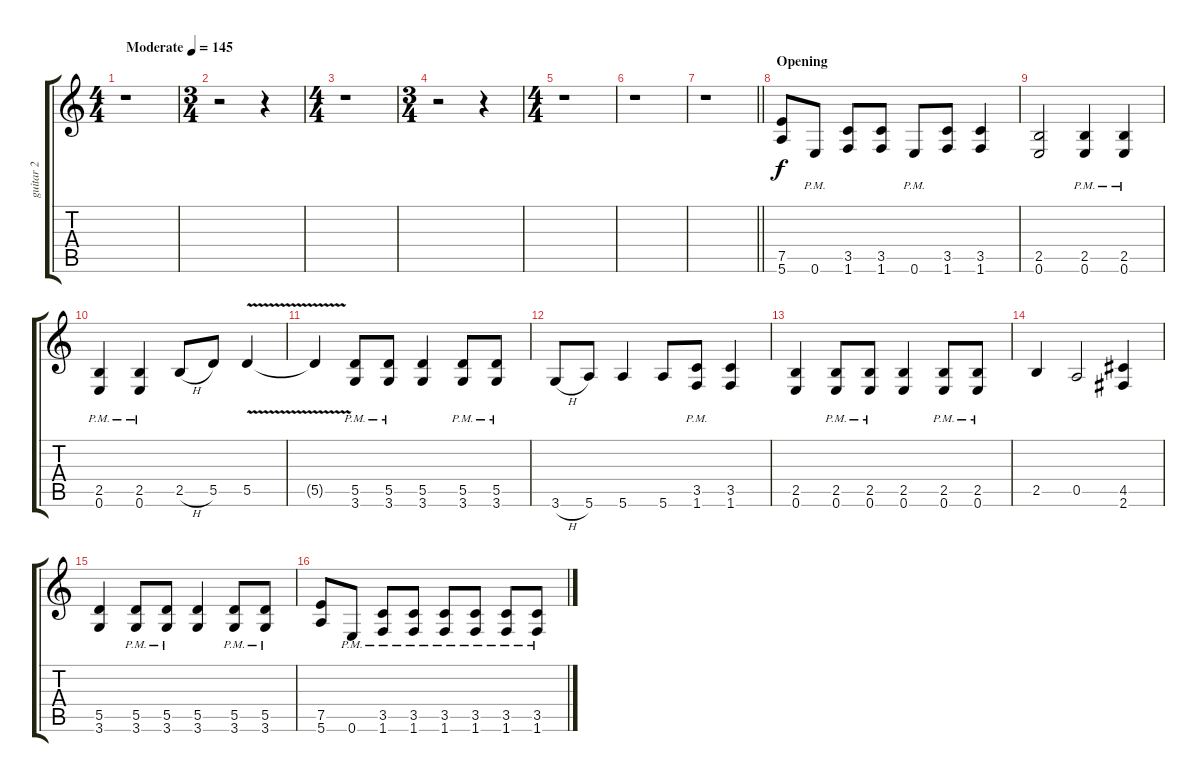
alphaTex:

\track ("guitar 2" "guitar 2") {instrument distortionguitar}
\staff {score tabs}
\tuning (E4 B3 G3 D3 A2 E2) {hide}
\ts (4 4)
\tempo (145 "Moderate")
\clef g2
\ks c
r.1{dy f instrument distortionguitar} |
\ts (3 4)
r.2 r.4 |
\ts (4 4)
r.1 |
\ts (3 4)
r.2 r.4 |
\ts (4 4)
r.1 |
r.1 |
\barLineRight lightlight
r.1 |
\section ("" "Opening")
(7.5 5.6).8 0.6{pm}.8 (3.5 1.6).8 (3.5 1.6).8 0.6{pm}.8 (3.5 1.6).8 (3.5 1.6).4 |
(2.5 0.6).2 (2.5{pm} 0.6{pm}).4 (2.5{pm} 0.6{pm}).4 |
(2.5{pm} 0.6{pm}).4 (2.5{pm} 0.6{pm}).4 2.5{h}.8 5.5.8 5.5{v}.4 |
5.5{t}.4 (5.5{pm} 3.6{pm}).8 (5.5{pm} 3.6{pm}).8 (5.5 3.6).4 (5.5{pm} 3.6{pm}).8 (5.5{pm} 3.6{pm}).8 |
3.6{h}.8 5.6.8 5.6.4 5.6.8 (3.5{pm} 1.6{pm}).8 (3.5 1.6).4 |
(2.5 0.6).4 (2.5{pm} 0.6{pm}).8 (2.5{pm} 0.6{pm}).8 (2.5 0.6).4 (2.5{pm} 0.6{pm}).8 (2.5{pm} 0.6{pm}).8 |
2.5.4 0.5.2 (4.5 2.6).4 |
(5.5 3.6).4 (5.5{pm} 3.6{pm}).8 (5.5{pm} 3.6{pm}).8 (5.5 3.6).4 (5.5{pm} 3.6{pm}).8 (5.5{pm} 3.6{pm}).8 |
(7.5 5.6).8 0.6{pm}.8 (3.5{pm} 1.6{pm}).8 (3.5{pm} 1.6{pm}).8 (3.5{pm} 1.6{pm}).8 (3.5{pm} 1.6{pm}).8 (3.5{pm} 1.6{pm}).8 (3.5{pm} 1.6{pm}).8
